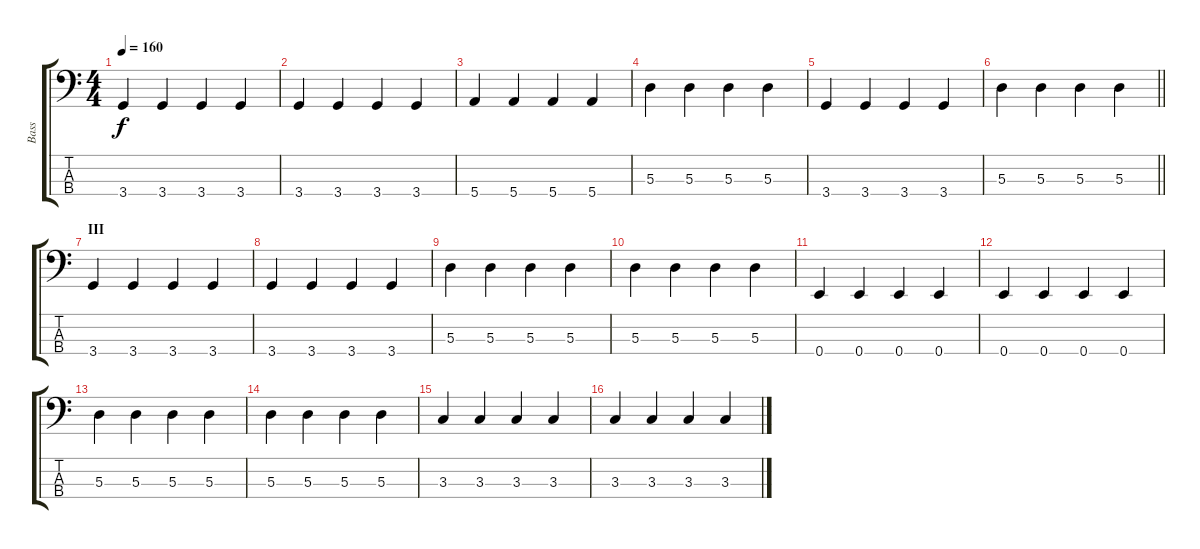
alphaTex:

\track ("Bass" "Bass") {instrument electricbassfinger}
\staff {score tabs}
\tuning (G2 D2 A1 E1) {hide}
\ts (4 4)
\tempo 160
\clef f4
\ks c
3.4.4{dy f} 3.4.4 3.4.4 3.4.4 |
3.4.4 3.4.4 3.4.4 3.4.4 |
5.4.4 5.4.4 5.4.4 5.4.4 |
5.3.4 5.3.4 5.3.4 5.3.4 |
3.4.4 3.4.4 3.4.4 3.4.4 |
\barLineRight lightlight
5.3.4 5.3.4 5.3.4 5.3.4 |
\section ("" "III")
3.4.4 3.4.4 3.4.4 3.4.4 |
3.4.4 3.4.4 3.4.4 3.4.4 |
5.3.4 5.3.4 5.3.4 5.3.4 |
5.3.4 5.3.4 5.3.4 5.3.4 |
0.4.4 0.4.4 0.4.4 0.4.4 |
0.4.4 0.4.4 0.4.4 0.4.4 |
5.3.4 5.3.4 5.3.4 5.3.4 |
5.3.4 5.3.4 5.3.4 5.3.4 |
3.3.4 3.3.4 3.3.4 3.3.4 |
3.3.4 3.3.4 3.3.4 3.3.4
